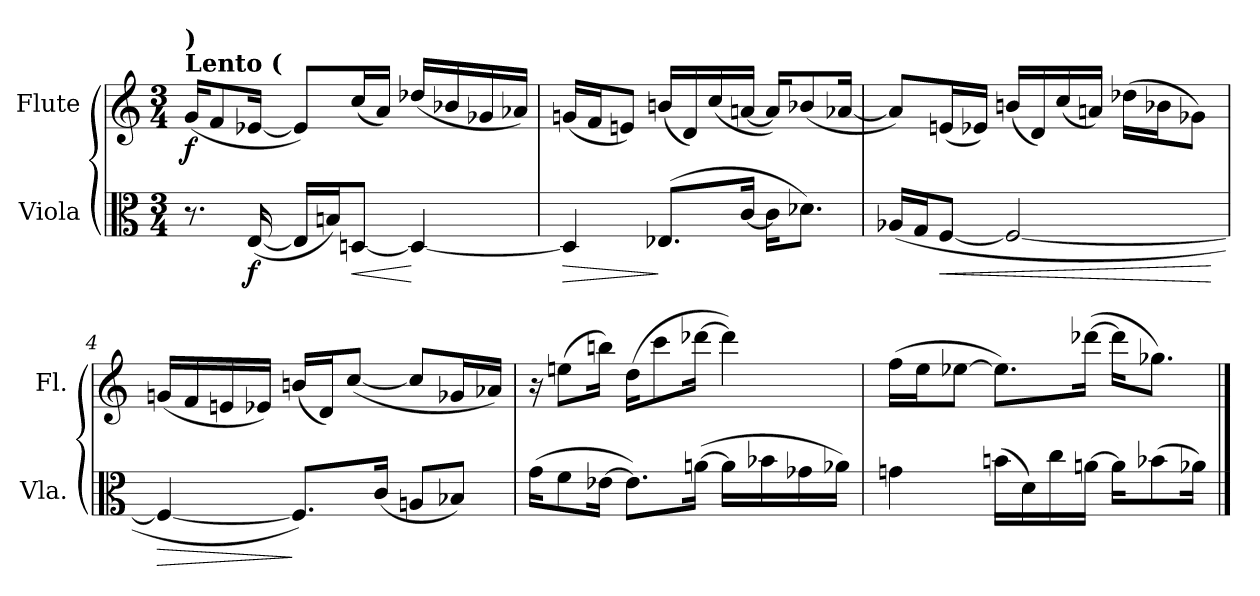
**kern	**dynam	**kern	**dynam
*part2	*part2	*part1	*part1
*staff2	*staff2	*staff1	*staff1
*I"Viola	*	*I"Flute	*
*I'Vla.	*	*I'Fl.	*
*clefC3	*	*clefG2	*
*k[]	*	*k[]	*
*C:	*	*C:	*
*M3/4	*	*M3/4	*
*MM54	*	*MM54	*
=1	=1	=1	=1
!	!	!LO:TX:a:B:t=Lento (	!
!	!	!LO:TX:a:B:t=)	!
!	!	!	!LO:DY:b
8.r	.	(<16g/KL	f
.	.	8f/	.
!	!LO:DY:b	!	!
(<[16E/	f	[16e-X/Jk	.
16E/LL]	.	8e-/L])	.
16Bn/J)	.	.	.
!	!LO:HP:b	!	!
[8Dn/J	<	(<16cc/L	.
.	.	16a/JJ)	.
4D/_	[	(<16dd-X/LL	.
.	.	16b-X/	.
.	.	16g-X/	.
.	.	16a-X/JJ)	.
=2	=2	=2	=2
!	!LO:HP:b	!	!
4D/]	>	(<16gn/LL	.
.	.	16f/J	.
.	.	8en/J)	.
(>8.E-X/L	]	(<16bn/LL	.
.	.	16d/)	.
.	.	(<16cc/	.
[16c/Jk	.	[16an/JJ	.
16c\KL]	.	16a/KL])	.
8.d-X\J)	.	(<8b-X/	.
.	.	[16a-X/Jk	.
=3	=3	=3	=3
(<16A-X/LL	.	8a-/L])	.
16G/J	.	.	.
!	!LO:HP:b	!	!
[8F/J	<	(<16en/L	.
.	.	16e-X/JJ)	.
2F/_	.	(<16bn/LL	.
.	.	16d/)	.
.	.	(<16cc/	.
.	.	16an/JJ)	.
.	.	(>16dd-X\LL	.
.	.	16b-X\J	.
.	.	8g-X\J)	.
.	[	.	.
!!LO:LB:g=z
=4	=4	=4	=4
!	!LO:HP:b	!	!
4F/_	>	(<16gn/LL	.
.	.	16f/	.
.	.	16en/	.
.	.	16e-X/JJ)	.
8.F/L])	]	(<16bn/LL	.
.	.	16d/J)	.
.	.	(<[8cc/J	.
(<16c/Jk	.	.	.
8An/L	.	8cc/L]	.
8B-X/J)	.	16g-X/L	.
.	.	16a-X/JJ)	.
=5	=5	=5	=5
(>16g\KL	.	16r	.
8f\	.	(>8een\L	.
[16e-X\Jk	.	16bbn\Jk)	.
8.e-\L])	.	(>16dd\KL	.
.	.	8ccc\	.
(>[16an\Jk	.	[16ddd-X\Jk	.
16a\LL]	.	4ddd-\])	.
16b-X\	.	.	.
16g-X\	.	.	.
16a-X\JJ)	.	.	.
=6	=6	=6	=6
4gn\	.	(>16ff\LL	.
.	.	16ee\J	.
.	.	[8ee-X\J	.
(>16bn\LL	.	8.ee-\L])	.
16d\)	.	.	.
16cc\	.	.	.
[16an\JJ	.	(>[16ddd-X\Jk	.
16a\KL]	.	16ddd-\KL]	.
(>8b-X\	.	8.gg-X\J)	.
16a-X\Jk)	.	.	.
==	==	==	==
*-	*-	*-	*-
